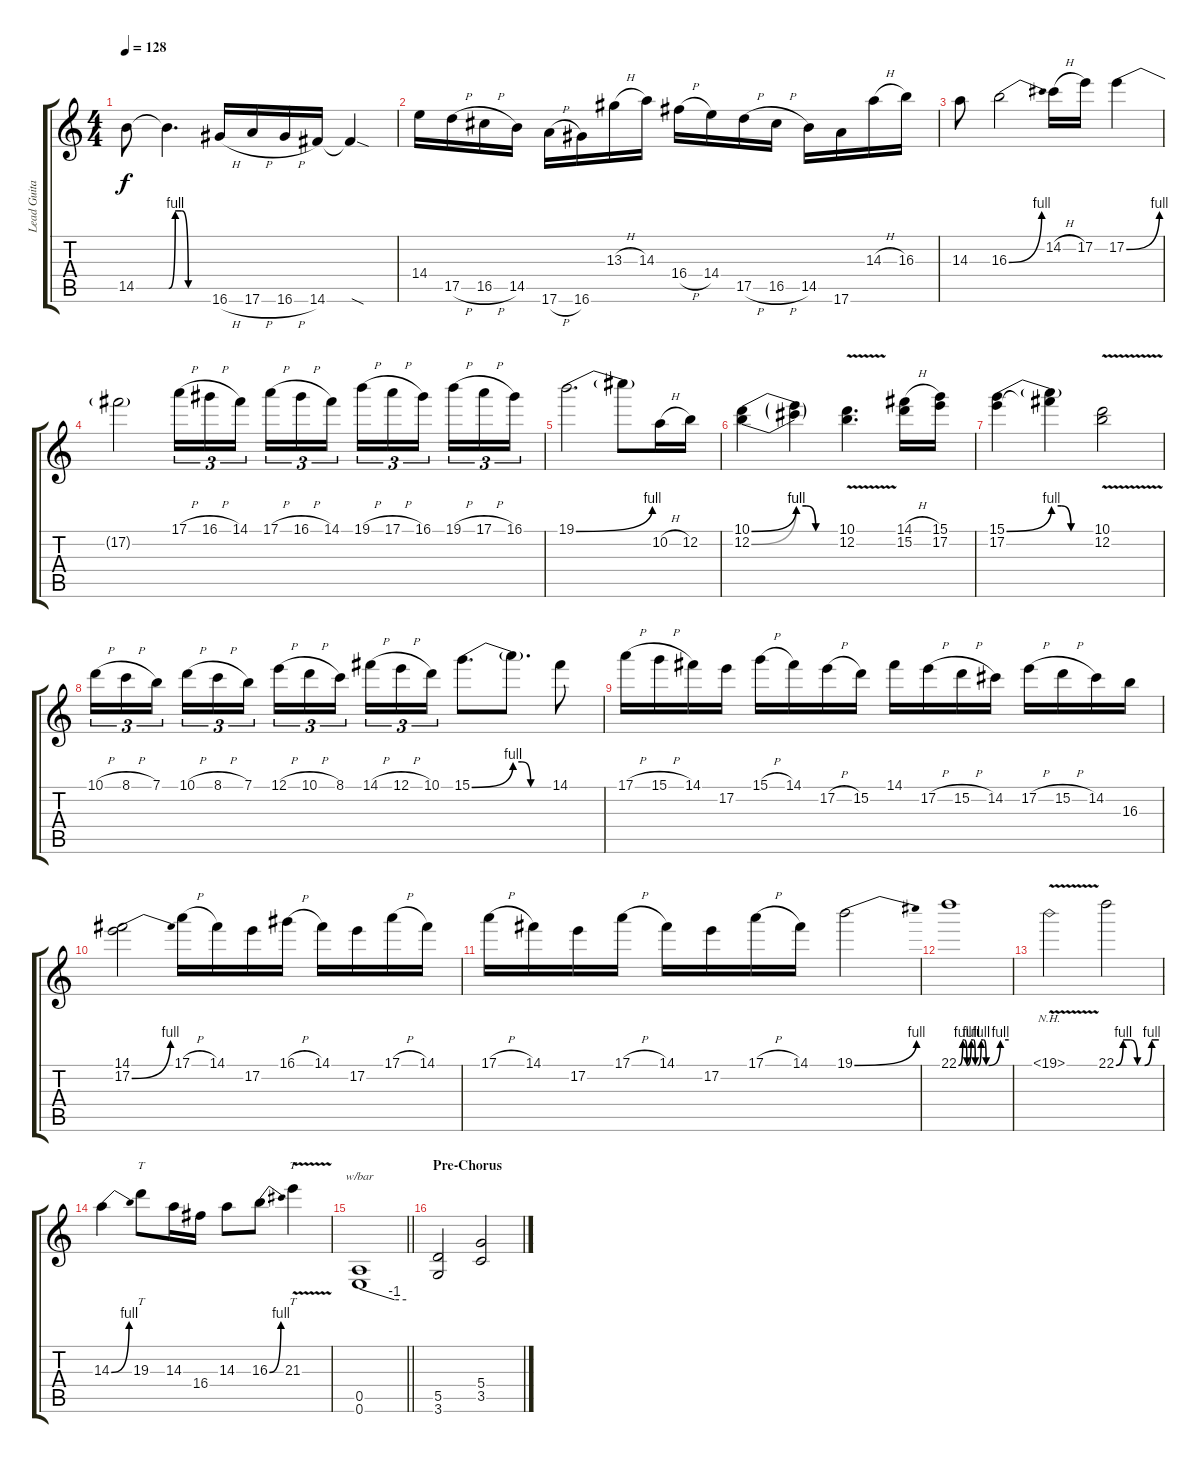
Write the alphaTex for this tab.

\track ("Lead Guitar" "Lead Guita") {instrument distortionguitar}
\staff {score tabs}
\tuning (E4 B3 G3 D3 A2 E2) {hide}
\ts (4 4)
\tempo 128
\clef g2
\ks c
14.5.8{dy f} 14.5{be (custom 0 0 10 4 20 4 30 0 60 0) t}.4{d} 16.6{h}.16 17.6{h}.16 16.6{h}.16 14.6.16 14.6{sod t}.4 |
14.4.16 17.5{h}.16 16.5{h}.16 14.5.16 17.6{h}.16 16.6.16 13.3{h}.16 14.3.16 16.4{h}.16 14.4.16 17.5{h}.16 16.5{h}.16 14.5.16 17.6.16 14.3{h}.16 16.3.16 |
14.3.8 16.3{be (bend 0 0 60 4)}.2 14.2{h}.16 17.2.16 17.2{be (bend 0 0 60 4)}.4 |
17.2{t}.2 17.1{h}.16{tu (3 2)} 16.1{h}.16{tu (3 2)} 14.1.16{tu (3 2) beam splitsecondary} 17.1{h}.16{tu (3 2)} 16.1{h}.16{tu (3 2)} 14.1.16{tu (3 2)} 19.1{h}.16{tu (3 2)} 17.1{h}.16{tu (3 2)} 16.1.16{tu (3 2) beam splitsecondary} 19.1{h}.16{tu (3 2)} 17.1{h}.16{tu (3 2)} 16.1.16{tu (3 2)} |
19.1{be (bend 0 0 60 4)}.2{d} 19.1{t}.8 10.2{h}.16 12.2.16 |
(10.1{be (bend 0 0 60 4)} 12.2{be (bend 0 0 60 4)}).4 (10.1{be (custom 0 4 15 4 30 0 60 0) t} 12.2{be (custom 0 4 15 4 30 0 60 0) t}).4 (10.1 12.2{v}).4{d} (14.1{h} 15.2).16 (15.1 17.2).16 |
(15.1{be (bend 0 0 60 4)} 17.2).4 (15.1{be (custom 0 4 15 4 30 0 60 0) t} 17.2{be (custom 0 4 15 4 30 0 60 0) t}).4 (10.1{v} 12.2{v}).2 |
10.1{h}.16{tu (3 2)} 8.1{h}.16{tu (3 2)} 7.1.16{tu (3 2) beam splitsecondary} 10.1{h}.16{tu (3 2)} 8.1{h}.16{tu (3 2)} 7.1.16{tu (3 2)} 12.1{h}.16{tu (3 2)} 10.1{h}.16{tu (3 2)} 8.1.16{tu (3 2) beam splitsecondary} 14.1{h}.16{tu (3 2)} 12.1{h}.16{tu (3 2)} 10.1.16{tu (3 2)} 15.1{be (bend 0 0 60 4)}.8{d} 15.1{be (custom 0 4 15 4 30 0 60 0) t}.8{d} 14.1.8 |
17.1{h}.16 15.1{h}.16 14.1.16 17.2.16 15.1{h}.16 14.1.16 17.2{h}.16 15.2.16 14.1.16 17.2{h}.16 15.2{h}.16 14.2.16 17.2{h}.16 15.2{h}.16 14.2.16 16.3.16 |
(14.1 17.2{be (bend 0 0 60 4)}).2 17.1{h}.16 14.1.16 17.2.16 16.1{h}.16 14.1.16 17.2.16 17.1{h}.16 14.1.16 |
17.1{h}.16 14.1.16 17.2.16 17.1{h}.16 14.1.16 17.2.16 17.1{h}.16 14.1.16 19.1{be (bend 0 0 60 4)}.2 |
22.1{be (custom 0 0 5 4 7 4 10 0 15 4 18 4 20 0 23 0 27 4 30 4 33 0 36 0 50 4 60 4)}.1 |
19.1{nh v}.2 22.1{be (custom 0 0 10 4 20 4 30 0 40 0 50 4 60 4)}.2 |
14.3{be (bend 0 0 60 4)}.4 19.3.8{tt} 14.3.16 16.4.16 14.3.8 16.3{be (bend 0 0 60 4)}.8 21.3{v}.4{tt} |
\barLineRight lightlight
(0.5 0.6).1{tbe (custom default 0 0 45 -4 60 -4)} |
\section ("" "Pre-Chorus")
(5.5 3.6).2 (5.4 3.5).2
